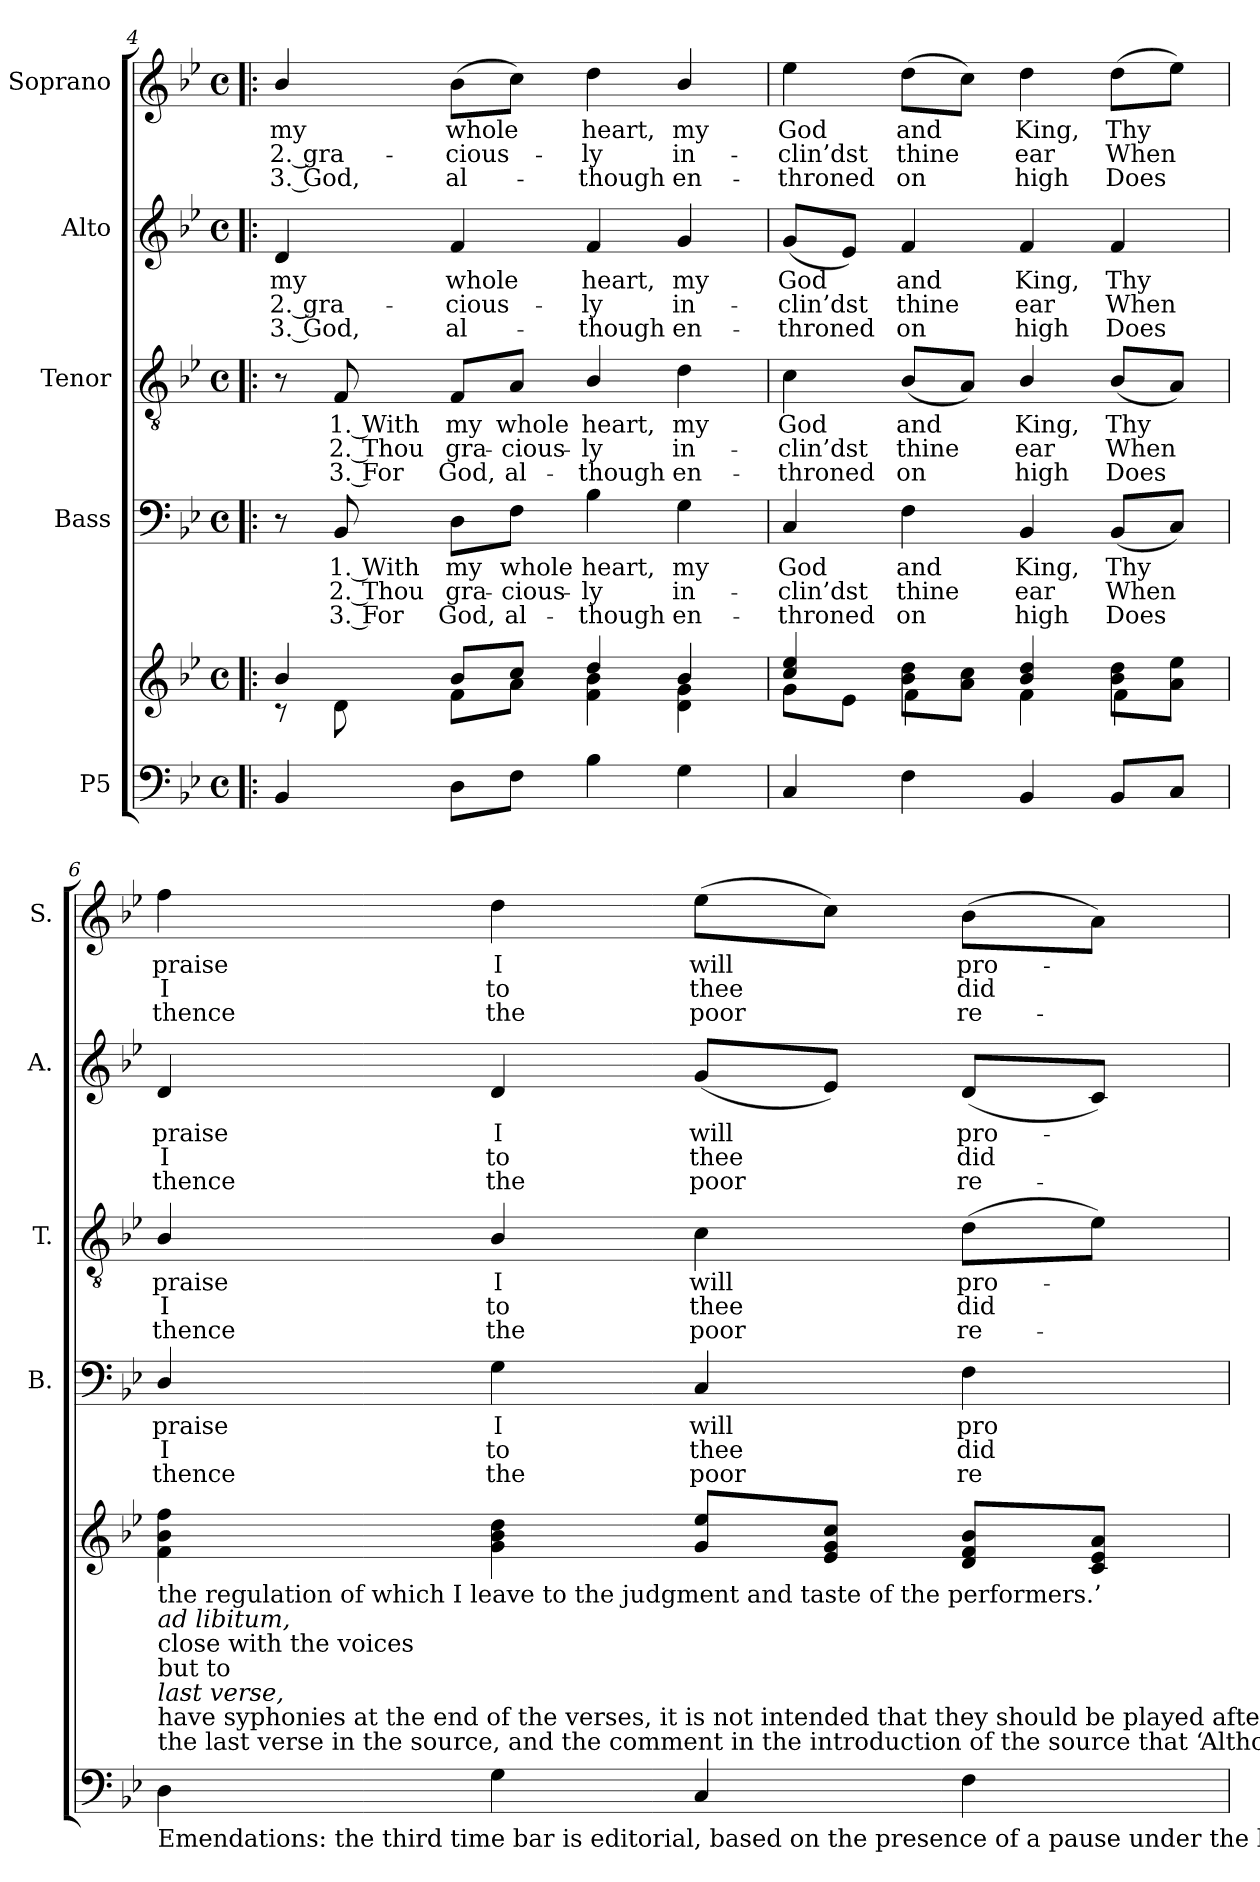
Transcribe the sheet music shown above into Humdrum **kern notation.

**kern	**kern	**kern	**text	**text	**text	**kern	**text	**text	**text	**kern	**text	**text	**text	**kern	**text	**text	**text
*part5	*part5	*part4	*part4	*part4	*part4	*part3	*part3	*part3	*part3	*part2	*part2	*part2	*part2	*part1	*part1	*part1	*part1
*staff6	*staff5	*staff4	*staff4	*staff4	*staff4	*staff3	*staff3	*staff3	*staff3	*staff2	*staff2	*staff2	*staff2	*staff1	*staff1	*staff1	*staff1
*I"P5	*	*I"Bass	*	*	*	*I"Tenor	*	*	*	*I"Alto	*	*	*	*I"Soprano	*	*	*
*	*	*I'B.	*	*	*	*I'T.	*	*	*	*I'A.	*	*	*	*I'S.	*	*	*
*clefF4	*clefG2	*clefF4	*	*	*	*clefGv2	*	*	*	*clefG2	*	*	*	*clefG2	*	*	*
*	*	*	*	*	*	*ITrd7c12	*	*	*	*	*	*	*	*	*	*	*
*k[b-e-]	*k[b-e-]	*k[b-e-]	*	*	*	*k[b-e-]	*	*	*	*k[b-e-]	*	*	*	*k[b-e-]	*	*	*
*B-:	*B-:	*B-:	*	*	*	*B-:	*	*	*	*B-:	*	*	*	*B-:	*	*	*
*M4/4	*M4/4	*M4/4	*	*	*	*M4/4	*	*	*	*M4/4	*	*	*	*M4/4	*	*	*
*met(c)	*met(c)	*met(c)	*	*	*	*met(c)	*	*	*	*met(c)	*	*	*	*met(c)	*	*	*
=4!|:	=4!|:	=4!|:	=4!|:	=4!|:	=4!|:	=4!|:	=4!|:	=4!|:	=4!|:	=4!|:	=4!|:	=4!|:	=4!|:	=4!|:	=4!|:	=4!|:	=4!|:
*	*^	*	*	*	*	*	*	*	*	*	*	*	*	*	*	*	*
!	!	!	!	!	!	!	!	!	!	!	!	!LO:LY:b:color=#000000	!LO:LY:b:color=#000000	!LO:LY:b:color=#000000	!	!	!	!
!	!	!	!	!	!	!	!	!	!	!	!	!	!	!	!	!LO:LY:b:color=#000000	!LO:LY:b:color=#000000	!LO:LY:b:color=#000000
4BB-i/	4b-i/	8r	8r	.	.	.	8r	.	.	.	4di/	my	2. gra-	3. God,	4b-i/	my	2. gra-	3. God,
!	!	!	!	!LO:LY:b:color=#000000	!LO:LY:b:color=#000000	!LO:LY:b:color=#000000	!	!	!	!	!	!	!	!	!	!	!	!
!	!	!	!	!	!	!	!	!LO:LY:b:color=#000000	!LO:LY:b:color=#000000	!LO:LY:b:color=#000000	!	!	!	!	!	!	!	!
.	.	8di\	8BB-i/	1. With	2. Thou	3. For	8FFi/	1. With	2. Thou	3. For	.	.	.	.	.	.	.	.
!	!	!	!	!LO:LY:b:color=#000000	!LO:LY:b:color=#000000	!LO:LY:b:color=#000000	!	!	!	!	!	!	!	!	!	!	!	!
!	!	!	!	!	!	!	!	!LO:LY:b:color=#000000	!LO:LY:b:color=#000000	!LO:LY:b:color=#000000	!	!	!	!	!	!	!	!
!	!	!	!	!	!	!	!	!	!	!	!	!LO:LY:b:color=#000000	!LO:LY:b:color=#000000	!LO:LY:b:color=#000000	!	!	!	!
!	!	!	!	!	!	!	!	!	!	!	!	!	!	!	!	!LO:LY:b:color=#000000	!LO:LY:b:color=#000000	!LO:LY:b:color=#000000
8Di\L	8b-i/L	8fi\L	8Di\L	my	gra-	God,	8FFi/L	my	gra-	God,	4fi/	whole	-cious-	al-	(8b-i\L	whole	-cious-	al-
!	!	!	!	!LO:LY:b:color=#000000	!LO:LY:b:color=#000000	!LO:LY:b:color=#000000	!	!	!	!	!	!	!	!	!	!	!	!
!	!	!	!	!	!	!	!	!LO:LY:b:color=#000000	!LO:LY:b:color=#000000	!LO:LY:b:color=#000000	!	!	!	!	!	!	!	!
8Fi\J	8cci/J	8ai\J	8Fi\J	whole	-cious-	al-	8AAi/J	whole	-cious-	al-	.	.	.	.	8cci\J)	.	.	.
!	!	!	!	!LO:LY:b:color=#000000	!LO:LY:b:color=#000000	!LO:LY:b:color=#000000	!	!	!	!	!	!	!	!	!	!	!	!
!	!	!	!	!	!	!	!	!LO:LY:b:color=#000000	!LO:LY:b:color=#000000	!LO:LY:b:color=#000000	!	!	!	!	!	!	!	!
!	!	!	!	!	!	!	!	!	!	!	!	!LO:LY:b:color=#000000	!LO:LY:b:color=#000000	!LO:LY:b:color=#000000	!	!	!	!
!	!	!	!	!	!	!	!	!	!	!	!	!	!	!	!	!LO:LY:b:color=#000000	!LO:LY:b:color=#000000	!LO:LY:b:color=#000000
4B-i\	4ddi/	4fi\ 4b-i	4B-i\	heart,	-ly	-though	4BB-i/	heart,	-ly	-though	4fi/	heart,	-ly	-though	4ddi\	heart,	-ly	-though
!	!	!	!	!LO:LY:b:color=#000000	!LO:LY:b:color=#000000	!LO:LY:b:color=#000000	!	!	!	!	!	!	!	!	!	!	!	!
!	!	!	!	!	!	!	!	!LO:LY:b:color=#000000	!LO:LY:b:color=#000000	!LO:LY:b:color=#000000	!	!	!	!	!	!	!	!
!	!	!	!	!	!	!	!	!	!	!	!	!LO:LY:b:color=#000000	!LO:LY:b:color=#000000	!LO:LY:b:color=#000000	!	!	!	!
!	!	!	!	!	!	!	!	!	!	!	!	!	!	!	!	!LO:LY:b:color=#000000	!LO:LY:b:color=#000000	!LO:LY:b:color=#000000
4Gi\	4b-i/	4di\ 4gi	4Gi\	my	in-	en-	4Di\	my	in-	en-	4gi/	my	in-	en-	4b-i/	my	in-	en-
=5	=5	=5	=5	=5	=5	=5	=5	=5	=5	=5	=5	=5	=5	=5	=5	=5	=5	=5
!	!	!	!	!LO:LY:b:color=#000000	!LO:LY:b:color=#000000	!LO:LY:b:color=#000000	!	!	!	!	!	!	!	!	!	!	!	!
!	!	!	!	!	!	!	!	!LO:LY:b:color=#000000	!LO:LY:b:color=#000000	!LO:LY:b:color=#000000	!	!	!	!	!	!	!	!
!	!	!	!	!	!	!	!	!	!	!	!	!LO:LY:b:color=#000000	!LO:LY:b:color=#000000	!LO:LY:b:color=#000000	!	!	!	!
!	!	!	!	!	!	!	!	!	!	!	!	!	!	!	!	!LO:LY:b:color=#000000	!LO:LY:b:color=#000000	!LO:LY:b:color=#000000
4Ci/	4cci/ 4ee-i	8gi\L	4Ci/	God	-clin’dst	-throned	4Ci\	God	-clin’dst	-throned	(8gi/L	God	-clin’dst	-throned	4ee-i\	God	-clin’dst	-throned
.	.	8e-i\J	.	.	.	.	.	.	.	.	8e-i/J)	.	.	.	.	.	.	.
!	!	!	!	!LO:LY:b:color=#000000	!LO:LY:b:color=#000000	!LO:LY:b:color=#000000	!	!	!	!	!	!	!	!	!	!	!	!
!	!	!	!	!	!	!	!	!LO:LY:b:color=#000000	!LO:LY:b:color=#000000	!LO:LY:b:color=#000000	!	!	!	!	!	!	!	!
!	!	!	!	!	!	!	!	!	!	!	!	!LO:LY:b:color=#000000	!LO:LY:b:color=#000000	!LO:LY:b:color=#000000	!	!	!	!
!	!	!	!	!	!	!	!	!	!	!	!	!	!	!	!	!LO:LY:b:color=#000000	!LO:LY:b:color=#000000	!LO:LY:b:color=#000000
4Fi\	8b-i\ 8ddi\L	4fi\	4Fi\	and	thine	on	(8BB-i/L	and	thine	on	4fi/	and	thine	on	(8ddi\L	and	thine	on
.	8ai\ 8cci\J	.	.	.	.	.	8AAi/J)	.	.	.	.	.	.	.	8cci\J)	.	.	.
!	!	!	!	!LO:LY:b:color=#000000	!LO:LY:b:color=#000000	!LO:LY:b:color=#000000	!	!	!	!	!	!	!	!	!	!	!	!
!	!	!	!	!	!	!	!	!LO:LY:b:color=#000000	!LO:LY:b:color=#000000	!LO:LY:b:color=#000000	!	!	!	!	!	!	!	!
!	!	!	!	!	!	!	!	!	!	!	!	!LO:LY:b:color=#000000	!LO:LY:b:color=#000000	!LO:LY:b:color=#000000	!	!	!	!
!	!	!	!	!	!	!	!	!	!	!	!	!	!	!	!	!LO:LY:b:color=#000000	!LO:LY:b:color=#000000	!LO:LY:b:color=#000000
4BB-i/	4b-i/ 4ddi	4fi\	4BB-i/	King,	ear	high	4BB-i/	King,	ear	high	4fi/	King,	ear	high	4ddi\	King,	ear	high
!	!	!	!	!LO:LY:b:color=#000000	!LO:LY:b:color=#000000	!LO:LY:b:color=#000000	!	!	!	!	!	!	!	!	!	!	!	!
!	!	!	!	!	!	!	!	!LO:LY:b:color=#000000	!LO:LY:b:color=#000000	!LO:LY:b:color=#000000	!	!	!	!	!	!	!	!
!	!	!	!	!	!	!	!	!	!	!	!	!LO:LY:b:color=#000000	!LO:LY:b:color=#000000	!LO:LY:b:color=#000000	!	!	!	!
!	!	!	!	!	!	!	!	!	!	!	!	!	!	!	!	!LO:LY:b:color=#000000	!LO:LY:b:color=#000000	!LO:LY:b:color=#000000
8BB-i/L	8b-i\ 8ddi\L	4fi\	(8BB-i/L	Thy	When	Does	(8BB-i/L	Thy	When	Does	4fi/	Thy	When	Does	(8ddi\L	Thy	When	Does
8Ci/J	8ai\ 8ee-i\J	.	8Ci/J)	.	.	.	8AAi/J)	.	.	.	.	.	.	.	8ee-i\J)	.	.	.
*	*v	*v	*	*	*	*	*	*	*	*	*	*	*	*	*	*	*	*
!!LO:LB:g=z
=6	=6	=6	=6	=6	=6	=6	=6	=6	=6	=6	=6	=6	=6	=6	=6	=6	=6
!	!	!	!LO:LY:b:color=#000000	!LO:LY:b:color=#000000	!LO:LY:b:color=#000000	!	!	!	!	!	!	!	!	!	!	!	!
!	!	!	!	!	!	!	!LO:LY:b:color=#000000	!LO:LY:b:color=#000000	!LO:LY:b:color=#000000	!	!	!	!	!	!	!	!
!	!	!	!	!	!	!	!	!	!	!	!LO:LY:b:color=#000000	!LO:LY:b:color=#000000	!LO:LY:b:color=#000000	!	!	!	!
!LO:TX:b:t=Emendations&colon; the third time bar is editorial, based on the presence of a pause under the last syllable (-lete) of	!	!	!	!	!	!	!	!	!	!	!	!	!	!	!	!	!
!LO:TX:t=the last verse in the source, and the comment in the introduction of the source that ‘Although many of the Psalms	!	!	!	!	!	!	!	!	!	!	!	!	!	!	!	!	!
!LO:TX:t=have syphonies at the end of the verses, it is not intended that they should be played after the	!	!	!	!	!	!	!	!	!	!	!	!	!	!	!	!	!
!LO:TX:i:t=last verse,	!	!	!	!	!	!	!	!	!	!	!	!	!	!	!	!	!
!LO:TX:t=but to	!	!	!	!	!	!	!	!	!	!	!	!	!	!	!	!	!
!LO:TX:t=close with the voices	!	!	!	!	!	!	!	!	!	!	!	!	!	!	!	!	!
!LO:TX:i:t=ad libitum,	!	!	!	!	!	!	!	!	!	!	!	!	!	!	!	!	!
!LO:TX:t=the regulation of which I leave to the judgment and taste of the performers.’	!	!	!	!	!	!	!	!	!	!	!	!	!	!	!	!	!
!	!	!	!	!	!	!	!	!	!	!	!	!	!	!	!LO:LY:b:color=#000000	!LO:LY:b:color=#000000	!LO:LY:b:color=#000000
4Di\	4fi\ 4b-i 4ffi	4Di/	praise	I	thence	4BB-i/	praise	I	thence	4di/	praise	I	thence	4ffi\	praise	I	thence
!	!	!	!LO:LY:b:color=#000000	!LO:LY:b:color=#000000	!LO:LY:b:color=#000000	!	!	!	!	!	!	!	!	!	!	!	!
!	!	!	!	!	!	!	!LO:LY:b:color=#000000	!LO:LY:b:color=#000000	!LO:LY:b:color=#000000	!	!	!	!	!	!	!	!
!	!	!	!	!	!	!	!	!	!	!	!LO:LY:b:color=#000000	!LO:LY:b:color=#000000	!LO:LY:b:color=#000000	!	!	!	!
!	!	!	!	!	!	!	!	!	!	!	!	!	!	!	!LO:LY:b:color=#000000	!LO:LY:b:color=#000000	!LO:LY:b:color=#000000
4Gi\	4gi\ 4b-i 4ddi	4Gi\	I	to	the	4BB-i/	I	to	the	4di/	I	to	the	4ddi\	I	to	the
!	!	!	!LO:LY:b:color=#000000	!LO:LY:b:color=#000000	!LO:LY:b:color=#000000	!	!	!	!	!	!	!	!	!	!	!	!
!	!	!	!	!	!	!	!LO:LY:b:color=#000000	!LO:LY:b:color=#000000	!LO:LY:b:color=#000000	!	!	!	!	!	!	!	!
!	!	!	!	!	!	!	!	!	!	!	!LO:LY:b:color=#000000	!LO:LY:b:color=#000000	!LO:LY:b:color=#000000	!	!	!	!
!	!	!	!	!	!	!	!	!	!	!	!	!	!	!	!LO:LY:b:color=#000000	!LO:LY:b:color=#000000	!LO:LY:b:color=#000000
4Ci/	8gi/ 8ee-i/L	4Ci/	will	thee	poor	4Ci\	will	thee	poor	(8gi/L	will	thee	poor	(8ee-i\L	will	thee	poor
.	8e-i/ 8gi/ 8cci/J	.	.	.	.	.	.	.	.	8e-i/J)	.	.	.	8cci\J)	.	.	.
!	!	!	!LO:LY:b:color=#000000	!LO:LY:b:color=#000000	!LO:LY:b:color=#000000	!	!	!	!	!	!	!	!	!	!	!	!
!	!	!	!	!	!	!	!LO:LY:b:color=#000000	!LO:LY:b:color=#000000	!LO:LY:b:color=#000000	!	!	!	!	!	!	!	!
!	!	!	!	!	!	!	!	!	!	!	!LO:LY:b:color=#000000	!LO:LY:b:color=#000000	!LO:LY:b:color=#000000	!	!	!	!
!	!	!	!	!	!	!	!	!	!	!	!	!	!	!	!LO:LY:b:color=#000000	!LO:LY:b:color=#000000	!LO:LY:b:color=#000000
4Fi\	8di/ 8fi/ 8b-i/L	4Fi\	pro-	did	re-	(8Di\L	pro-	did	re-	(8di/L	pro-	did	re-	(8b-i\L	pro-	did	re-
.	8ci/ 8e-i/ 8ai/J	.	.	.	.	8E-i\J)	.	.	.	8ci/J)	.	.	.	8ai\J)	.	.	.
=	=	=	=	=	=	=	=	=	=	=	=	=	=	=	=	=	=
*-	*-	*-	*-	*-	*-	*-	*-	*-	*-	*-	*-	*-	*-	*-	*-	*-	*-
